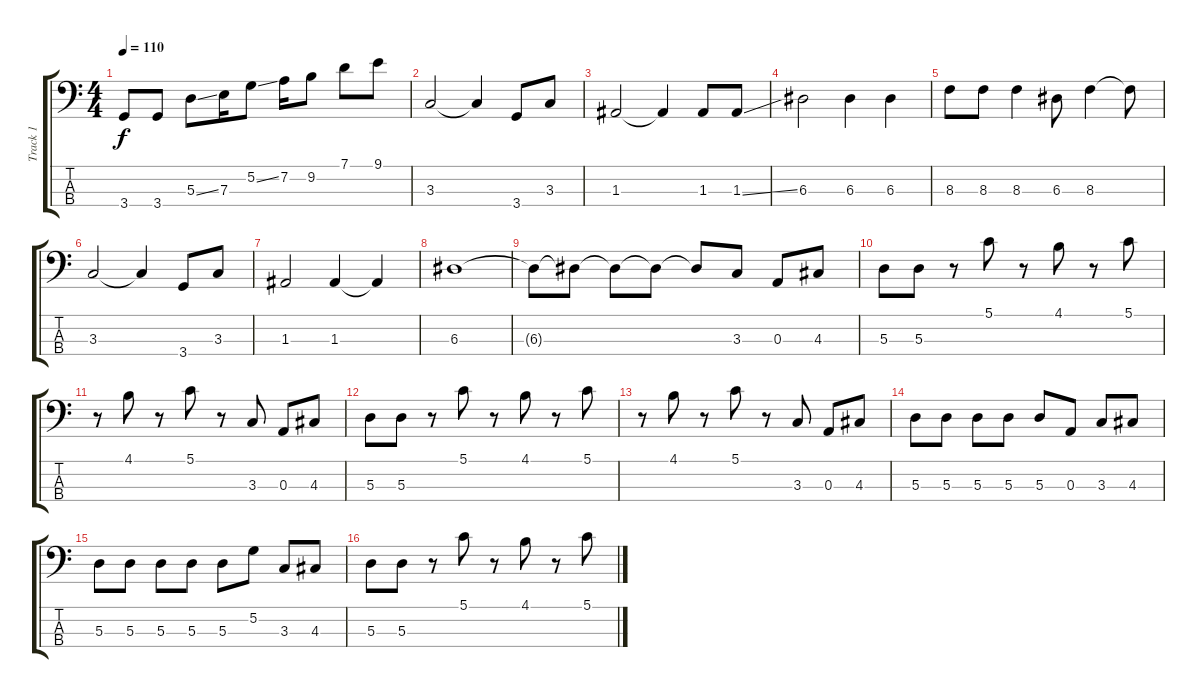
\track ("Track 1" "Track 1") {instrument synthbass2}
\staff {score tabs}
\tuning (G2 D2 A1 E1) {hide}
\ts (4 4)
\tempo 110
\clef f4
\ks c
3.4.8{dy f} 3.4.8 5.3{ss}.8 7.3.16 5.2{ss}.8 7.2.16 9.2.8 7.1.8 9.1.8 |
3.3.2 3.3{t}.4 3.4.8 3.3.8 |
1.3.2 1.3{t}.4 1.3.8 1.3{ss}.8 |
6.3.2 6.3.4 6.3.4 |
8.3.8 8.3.8 8.3.4 6.3.8 8.3.4 8.3{t}.8 |
3.3.2 3.3{t}.4 3.4.8 3.3.8 |
1.3.2 1.3.4 1.3{t}.4 |
6.3.1 |
6.3{t}.8 6.3{t}.8 6.3{t}.8 6.3{t}.8 6.3{t}.8 3.3.8 0.3.8 4.3.8 |
5.3.8 5.3.8 r.8 5.1.8 r.8 4.1.8 r.8 5.1.8 |
r.8 4.1.8 r.8 5.1.8 r.8 3.3.8 0.3.8 4.3.8 |
5.3.8 5.3.8 r.8 5.1.8 r.8 4.1.8 r.8 5.1.8 |
r.8 4.1.8 r.8 5.1.8 r.8 3.3.8 0.3.8 4.3.8 |
5.3.8 5.3.8 5.3.8 5.3.8 5.3.8 0.3.8 3.3.8 4.3.8 |
5.3.8 5.3.8 5.3.8 5.3.8 5.3.8 5.2.8 3.3.8 4.3.8 |
5.3.8 5.3.8 r.8 5.1.8 r.8 4.1.8 r.8 5.1.8
